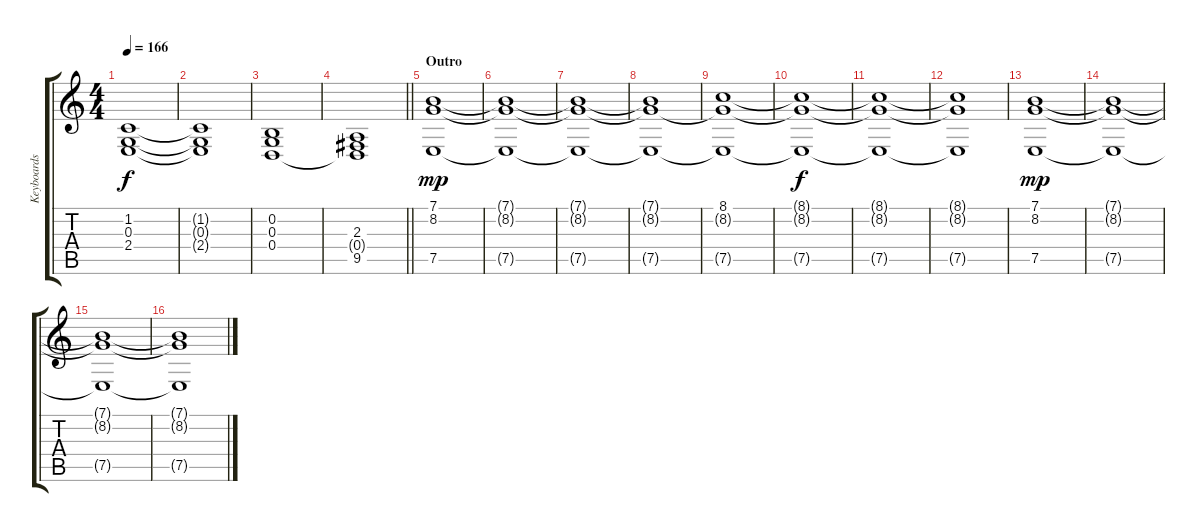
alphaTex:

\track ("Keyboards" "Keyboards") {instrument synthvoice}
\staff {score tabs}
\tuning (E4 B3 G3 D3 A2 E2) {hide}
\ts (4 4)
\tempo 166
\clef g2
\ks c
(1.2 0.3{t} 2.4{t}).1{dy f} |
(1.2{t} 0.3{t} 2.4{t}).1 |
(0.2 0.3 0.4).1 |
\barLineRight lightlight
(2.3 0.4{t} 9.5).1 |
\section ("" "Outro")
(7.1 8.2 7.5).1{dy mp} |
(7.1{t} 8.2{t} 7.5{t}).1 |
(7.1{t} 8.2{t} 7.5{t}).1 |
(7.1{t} 8.2{t} 7.5{t}).1 |
(8.1 8.2{t} 7.5{t}).1 |
(8.1{t} 8.2{t} 7.5{t}).1{dy f} |
(8.1{t} 8.2{t} 7.5{t}).1 |
(8.1{t} 8.2{t} 7.5{t}).1 |
(7.1 8.2 7.5).1{dy mp} |
(7.1{t} 8.2{t} 7.5{t}).1 |
(7.1{t} 8.2{t} 7.5{t}).1 |
(7.1{t} 8.2{t} 7.5{t}).1
